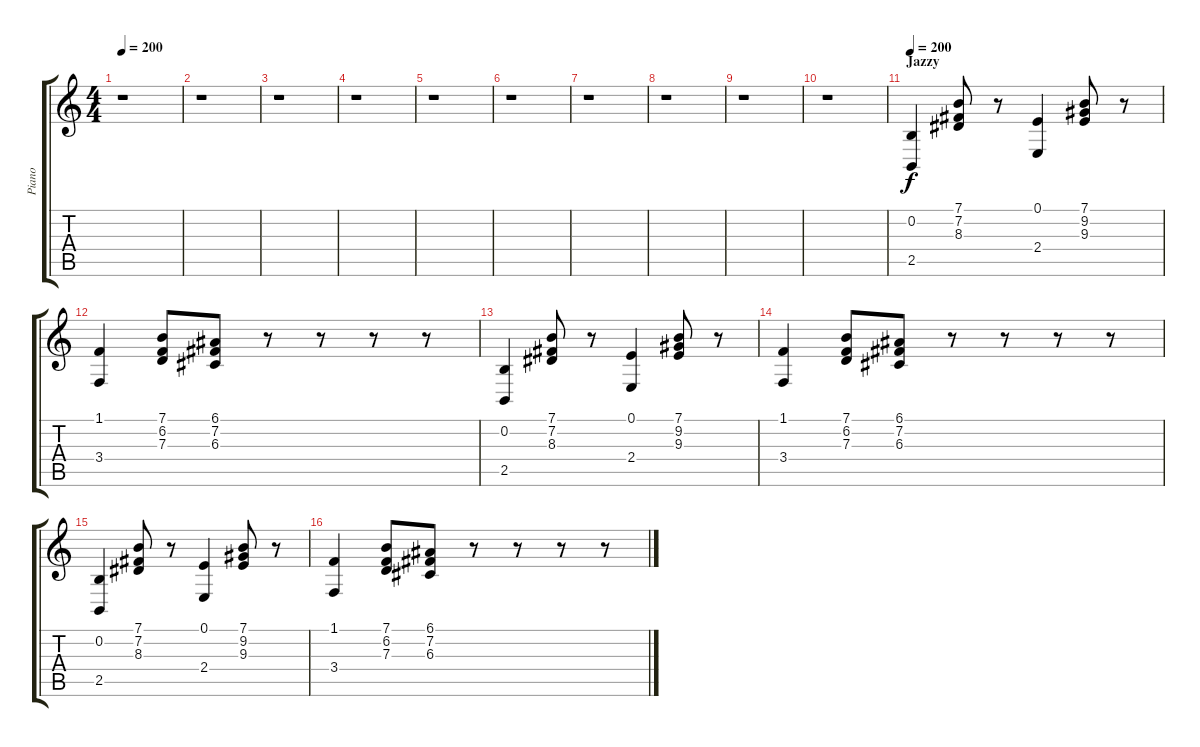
\track ("Piano" "Piano") {instrument acousticgrandpiano}
\staff {score tabs}
\tuning (E4 B3 G3 D3 A2 E2) {hide}
\ts (4 4)
\tempo 200
\clef g2
\ks c
r.1{dy f} |
r.1 |
r.1 |
r.1 |
r.1 |
r.1 |
r.1 |
r.1 |
r.1 |
r.1 |
\section ("" "Jazzy")
\tempo 200
(0.2 2.5).4 (7.1 7.2 8.3).8 r.8 (0.1 2.4).4 (7.1 9.2 9.3).8 r.8 |
(1.1 3.4).4 (7.1 6.2 7.3).8 (6.1 7.2 6.3).8 r.8 r.8 r.8 r.8 |
(0.2 2.5).4 (7.1 7.2 8.3).8 r.8 (0.1 2.4).4 (7.1 9.2 9.3).8 r.8 |
(1.1 3.4).4 (7.1 6.2 7.3).8 (6.1 7.2 6.3).8 r.8 r.8 r.8 r.8 |
(0.2 2.5).4 (7.1 7.2 8.3).8 r.8 (0.1 2.4).4 (7.1 9.2 9.3).8 r.8 |
(1.1 3.4).4 (7.1 6.2 7.3).8 (6.1 7.2 6.3).8 r.8 r.8 r.8 r.8
